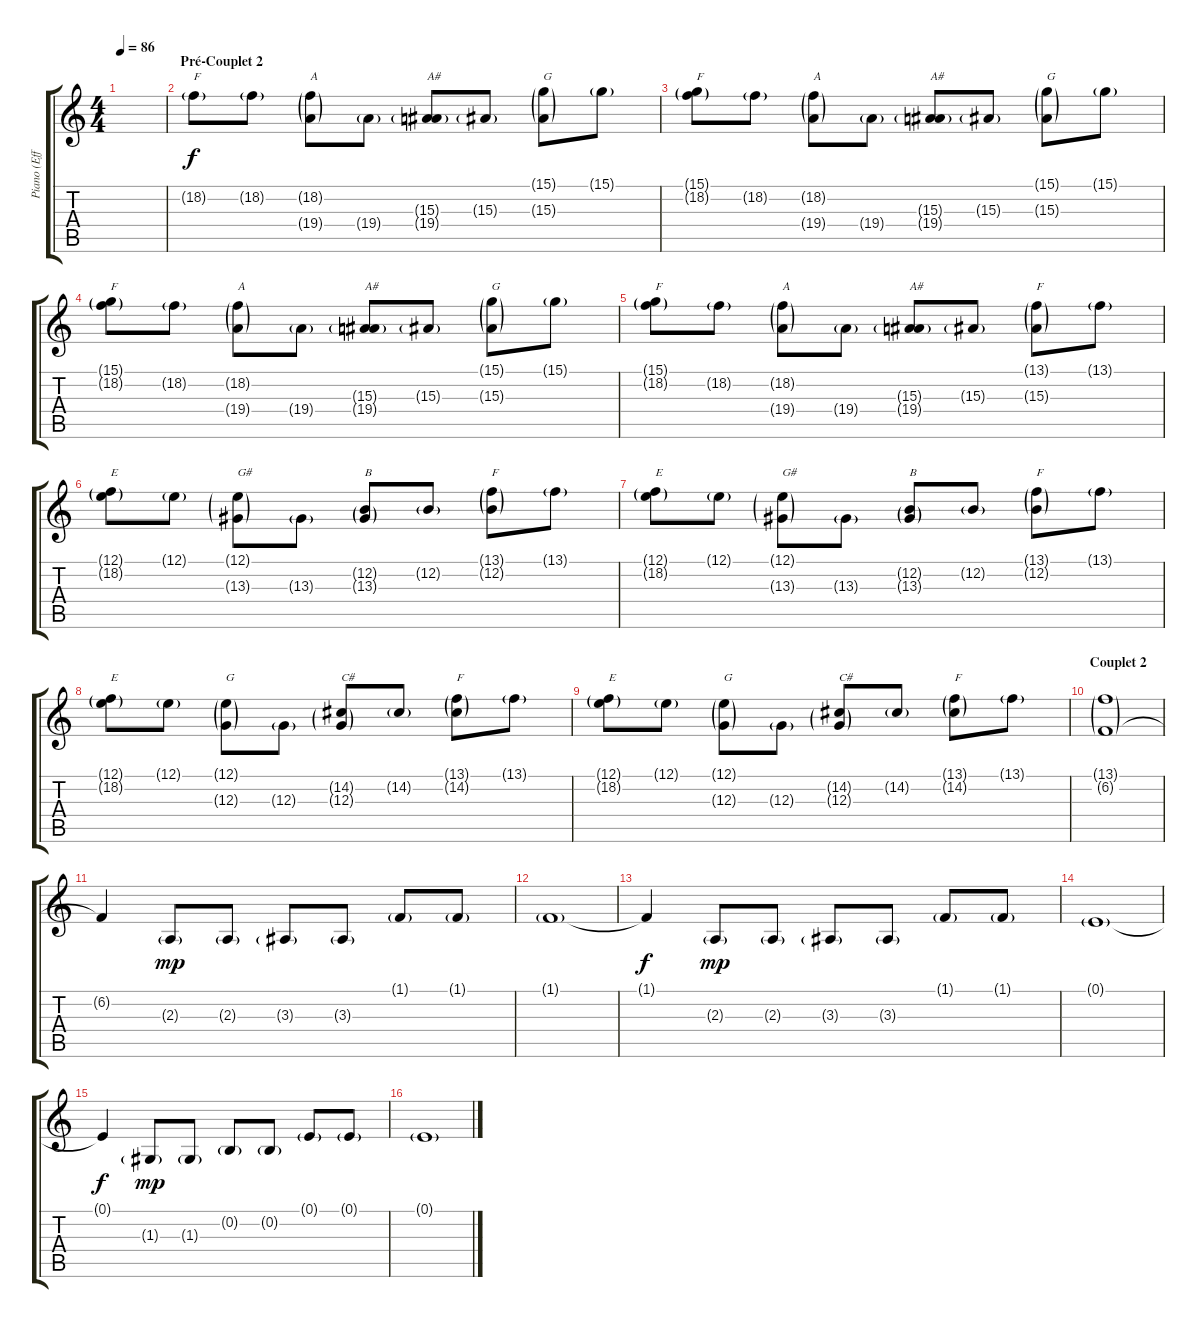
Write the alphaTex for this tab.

\track ("Piano (Effet et Delay)" "Piano (Eff") {instrument fx1rain}
\staff {score tabs}
\tuning (E4 B3 G3 D3 A2 E2) {hide}
\ts (4 4)
\tempo 86
\clef g2
\ks c
|
\section ("" "Pré-Couplet 2")
18.2{g}.8{txt "F"} 18.2{g}.8 (18.2{g} 19.4{g}).8{txt "A"} 19.4{g}.8 (15.3{g} 19.4{g}).8{txt "A#"} 15.3{g}.8 (15.1{g} 15.3{g}).8{txt "G"} 15.1{g}.8 |
(15.1{g} 18.2{g}).8{txt "F"} 18.2{g}.8 (18.2{g} 19.4{g}).8{txt "A"} 19.4{g}.8 (15.3{g} 19.4{g}).8{txt "A#"} 15.3{g}.8 (15.1{g} 15.3{g}).8{txt "G"} 15.1{g}.8 |
(15.1{g} 18.2{g}).8{txt "F"} 18.2{g}.8 (18.2{g} 19.4{g}).8{txt "A"} 19.4{g}.8 (15.3{g} 19.4{g}).8{txt "A#"} 15.3{g}.8 (15.1{g} 15.3{g}).8{txt "G"} 15.1{g}.8 |
(15.1{g} 18.2{g}).8{txt "F"} 18.2{g}.8 (18.2{g} 19.4{g}).8{txt "A"} 19.4{g}.8 (15.3{g} 19.4{g}).8{txt "A#"} 15.3{g}.8 (13.1{g} 15.3{g}).8{txt "F"} 13.1{g}.8 |
(12.1{g} 18.2{g}).8{txt "E"} 12.1{g}.8 (12.1{g} 13.3{g}).8{txt "G#"} 13.3{g}.8 (12.2{g} 13.3{g}).8{txt "B"} 12.2{g}.8 (13.1{g} 12.2{g}).8{txt "F"} 13.1{g}.8 |
(12.1{g} 18.2{g}).8{txt "E"} 12.1{g}.8 (12.1{g} 13.3{g}).8{txt "G#"} 13.3{g}.8 (12.2{g} 13.3{g}).8{txt "B"} 12.2{g}.8 (13.1{g} 12.2{g}).8{txt "F"} 13.1{g}.8 |
(12.1{g} 18.2{g}).8{txt "E"} 12.1{g}.8 (12.1{g} 12.3{g}).8{txt "G"} 12.3{g}.8 (14.2{g} 12.3{g}).8{txt "C#"} 14.2{g}.8 (13.1{g} 14.2{g}).8{txt "F"} 13.1{g}.8 |
(12.1{g} 18.2{g}).8{txt "E"} 12.1{g}.8 (12.1{g} 12.3{g}).8{txt "G"} 12.3{g}.8 (14.2{g} 12.3{g}).8{txt "C#"} 14.2{g}.8 (13.1{g} 14.2{g}).8{txt "F"} 13.1{g}.8 |
\section ("" "Couplet 2")
(13.1{g} 6.2{g}).1 |
6.2{t}.4{dy f} 2.3{g}.8{dy mp} 2.3{g}.8 3.3{g}.8 3.3{g}.8 1.1{g}.8 1.1{g}.8 |
1.1{g}.1 |
1.1{t}.4{dy f} 2.3{g}.8{dy mp} 2.3{g}.8 3.3{g}.8 3.3{g}.8 1.1{g}.8 1.1{g}.8 |
0.1{g}.1 |
0.1{t}.4{dy f} 1.3{g}.8{dy mp} 1.3{g}.8 0.2{g}.8 0.2{g}.8 0.1{g}.8 0.1{g}.8 |
0.1{g}.1
